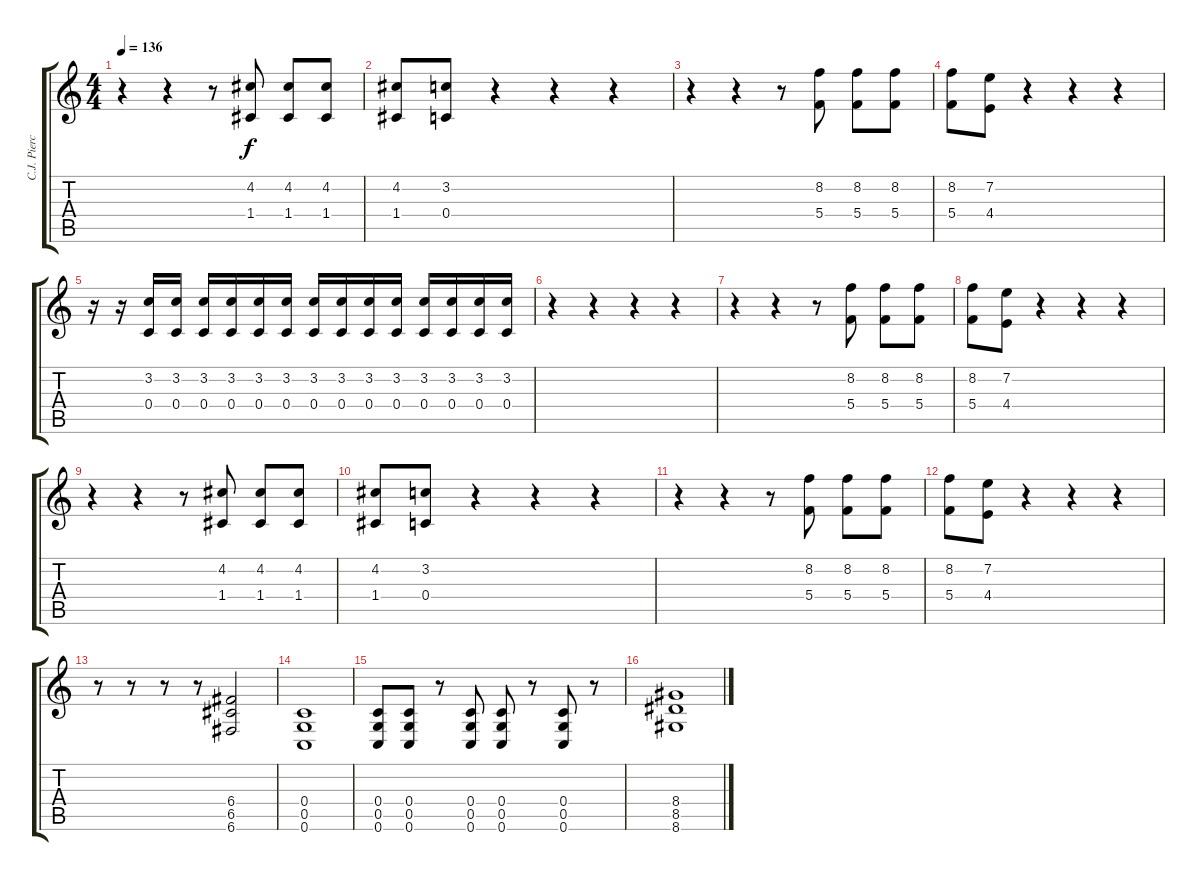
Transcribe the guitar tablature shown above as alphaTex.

\track ("C.J. Pierce" "C.J. Pierc") {instrument distortionguitar}
\staff {score tabs}
\tuning (D4 A3 F3 C3 G2 C2) {hide}
\ts (4 4)
\tempo 136
\clef g2
\ks c
r.4{dy f} r.4 r.8 (4.2 1.4).8 (4.2 1.4).8 (4.2 1.4).8 |
(4.2 1.4).8 (3.2 0.4).8 r.4 r.4 r.4 |
r.4 r.4 r.8 (8.2 5.4).8 (8.2 5.4).8 (8.2 5.4).8 |
(8.2 5.4).8 (7.2 4.4).8 r.4 r.4 r.4 |
r.16 r.16 (3.2 0.4).16 (3.2 0.4).16 (3.2 0.4).16 (3.2 0.4).16 (3.2 0.4).16 (3.2 0.4).16 (3.2 0.4).16 (3.2 0.4).16 (3.2 0.4).16 (3.2 0.4).16 (3.2 0.4).16 (3.2 0.4).16 (3.2 0.4).16 (3.2 0.4).16 |
r.4 r.4 r.4 r.4 |
r.4 r.4 r.8 (8.2 5.4).8 (8.2 5.4).8 (8.2 5.4).8 |
(8.2 5.4).8 (7.2 4.4).8 r.4 r.4 r.4 |
r.4 r.4 r.8 (4.2 1.4).8 (4.2 1.4).8 (4.2 1.4).8 |
(4.2 1.4).8 (3.2 0.4).8 r.4 r.4 r.4 |
r.4 r.4 r.8 (8.2 5.4).8 (8.2 5.4).8 (8.2 5.4).8 |
(8.2 5.4).8 (7.2 4.4).8 r.4 r.4 r.4 |
r.8 r.8 r.8 r.8 (6.4 6.5 6.6).2 |
(0.4 0.5 0.6).1 |
(0.4 0.5 0.6).8 (0.4 0.5 0.6).8 r.8 (0.4 0.5 0.6).8 (0.4 0.5 0.6).8 r.8 (0.4 0.5 0.6).8 r.8 |
(8.4 8.5 8.6).1
